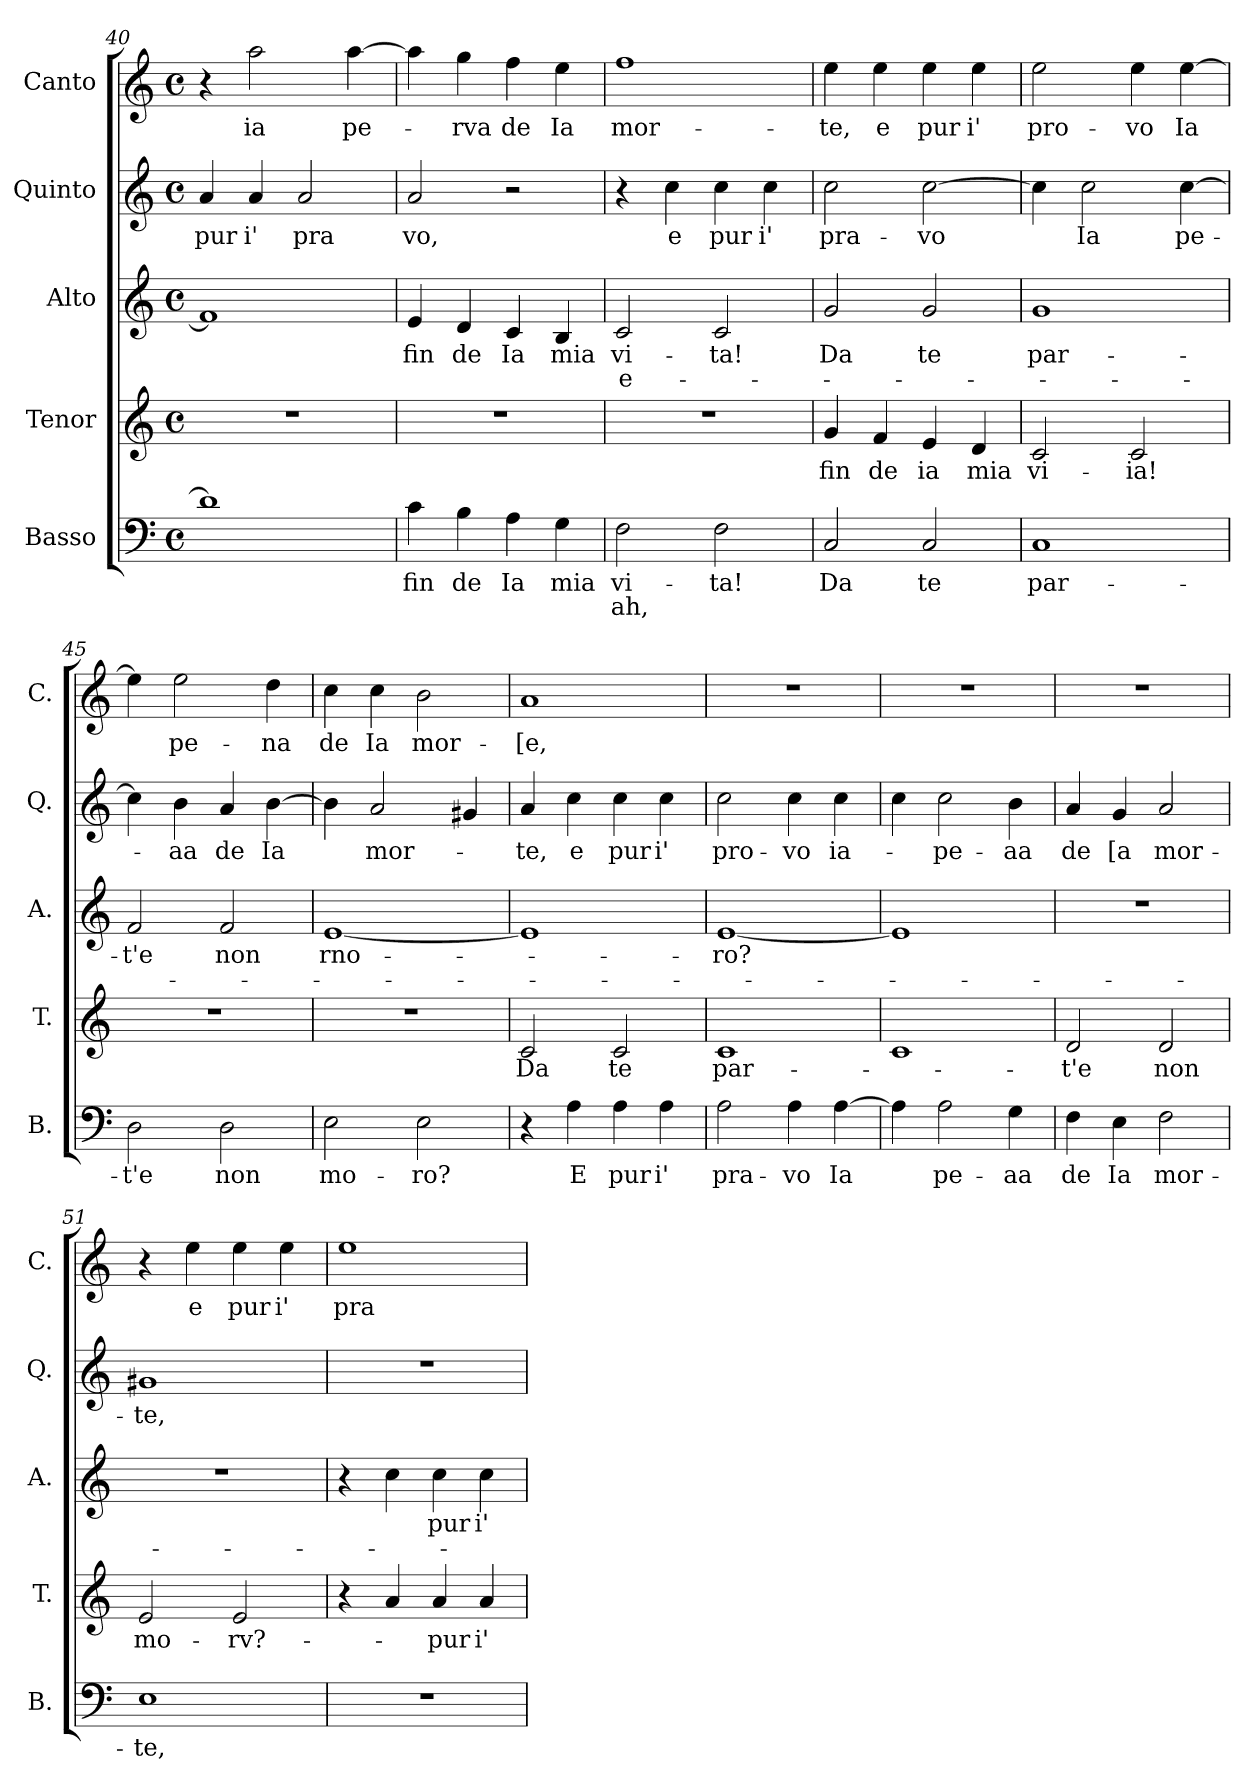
**kern	**text	**text	**kern	**text	**kern	**text	**text	**kern	**text	**kern	**text
*part5	*part5	*part5	*part4	*part4	*part3	*part3	*part3	*part2	*part2	*part1	*part1
*staff5	*staff5	*staff5	*staff4	*staff4	*staff3	*staff3	*staff3	*staff2	*staff2	*staff1	*staff1
*I"Basso	*	*	*I"Tenor	*	*I"Alto	*	*	*I"Quinto	*	*I"Canto	*
*I'B.	*	*	*I'T.	*	*I'A.	*	*	*I'Q.	*	*I'C.	*
*clefF4	*	*	*clefG2	*	*clefG2	*	*	*clefG2	*	*clefG2	*
*k[]	*	*	*k[]	*	*k[]	*	*	*k[]	*	*k[]	*
*M4/4	*	*	*M4/4	*	*M4/4	*	*	*M4/4	*	*M4/4	*
*met(c)	*	*	*met(c)	*	*met(c)	*	*	*met(c)	*	*met(c)	*
=40	=40	=40	=40	=40	=40	=40	=40	=40	=40	=40	=40
!	!	!	!	!	!	!	!	!	!LO:LY:b	!	!
1d]	.	.	1r	.	1f]	.	.	4a/	-pur	4r	.
!	!	!	!	!	!	!	!	!	!LO:LY:b	!	!LO:LY:b
.	.	.	.	.	.	.	.	4a/	-i'	2aa\	-ia
!	!	!	!	!	!	!	!	!	!LO:LY:b	!	!
.	.	.	.	.	.	.	.	2a/	-pra	.	.
!	!	!	!	!	!	!	!	!	!	!	!LO:LY:b
.	.	.	.	.	.	.	.	.	.	[4aa\	-pe-
=41	=41	=41	=41	=41	=41	=41	=41	=41	=41	=41	=41
!	!LO:LY:b	!	!	!	!	!LO:LY:b	!	!	!LO:LY:b	!	!
4c\	-fin	.	1r	.	4e/	-fin	.	2a/	-vo,	4aa\]	.
!	!LO:LY:b	!	!	!	!	!LO:LY:b	!	!	!	!	!LO:LY:b
4B\	-de	.	.	.	4d/	-de	.	.	.	4gg\	-rva
!	!LO:LY:b	!	!	!	!	!LO:LY:b	!	!	!	!	!LO:LY:b
4A\	-Ia	.	.	.	4c/	-Ia	.	2r	.	4ff\	-de
!	!LO:LY:b	!	!	!	!	!LO:LY:b	!	!	!	!	!LO:LY:b
4G\	-mia	.	.	.	4B/	-mia	.	.	.	4ee\	-Ia
=42	=42	=42	=42	=42	=42	=42	=42	=42	=42	=42	=42
!	!LO:LY:b	!LO:LY:b	!	!	!	!LO:LY:b	!LO:LY:b	!	!	!	!LO:LY:b
2F\	-vi-	-ah,	1r	.	2c/	-vi-	-e-	4r	.	1ff	-mor-
!	!	!	!	!	!	!	!	!	!LO:LY:b	!	!
.	.	.	.	.	.	.	.	4cc\	-e	.	.
!	!LO:LY:b	!	!	!	!	!LO:LY:b	!	!	!LO:LY:b	!	!
2F\	-ta!	.	.	.	2c/	-ta!	.	4cc\	-pur	.	.
!	!	!	!	!	!	!	!	!	!LO:LY:b	!	!
.	.	.	.	.	.	.	.	4cc\	-i'	.	.
!!LO:PB:g=z
=43	=43	=43	=43	=43	=43	=43	=43	=43	=43	=43	=43
!	!LO:LY:b	!	!	!LO:LY:b	!	!LO:LY:b	!	!	!LO:LY:b	!	!LO:LY:b
2C/	-Da	.	4g/	-fin	2g/	-Da	.	2cc\	-pra-	4ee\	-te,
!	!	!	!	!LO:LY:b	!	!	!	!	!	!	!LO:LY:b
.	.	.	4f/	-de	.	.	.	.	.	4ee\	-e
!	!LO:LY:b	!	!	!LO:LY:b	!	!LO:LY:b	!	!	!LO:LY:b	!	!LO:LY:b
2C/	-te	.	4e/	-ia	2g/	-te	.	[2cc\	-vo	4ee\	-pur
!	!	!	!	!LO:LY:b	!	!	!	!	!	!	!LO:LY:b
.	.	.	4d/	-mia	.	.	.	.	.	4ee\	-i'
=44	=44	=44	=44	=44	=44	=44	=44	=44	=44	=44	=44
!	!LO:LY:b	!	!	!LO:LY:b	!	!LO:LY:b	!	!	!	!	!LO:LY:b
1C	-par-	.	2c/	-vi-	1g	-par-	.	4cc\]	.	2ee\	-pro-
!	!	!	!	!	!	!	!	!	!LO:LY:b	!	!
.	.	.	.	.	.	.	.	2cc\	-Ia	.	.
!	!	!	!	!LO:LY:b	!	!	!	!	!	!	!LO:LY:b
.	.	.	2c/	-ia!	.	.	.	.	.	4ee\	-vo
!	!	!	!	!	!	!	!	!	!LO:LY:b	!	!LO:LY:b
.	.	.	.	.	.	.	.	[4cc\	-pe-	[4ee\	-Ia
=45	=45	=45	=45	=45	=45	=45	=45	=45	=45	=45	=45
!	!LO:LY:b	!	!	!	!	!LO:LY:b	!	!	!	!	!
2D\	-t'e	.	1r	.	2f/	-t'e	.	4cc\]	.	4ee\]	.
!	!	!	!	!	!	!	!	!	!LO:LY:b	!	!LO:LY:b
.	.	.	.	.	.	.	.	4b\	-aa	2ee\	-pe-
!	!LO:LY:b	!	!	!	!	!LO:LY:b	!	!	!LO:LY:b	!	!
2D\	-non	.	.	.	2f/	-non	.	4a/	-de	.	.
!	!	!	!	!	!	!	!	!	!LO:LY:b	!	!LO:LY:b
.	.	.	.	.	.	.	.	[4b\	-Ia	4dd\	-na
=46	=46	=46	=46	=46	=46	=46	=46	=46	=46	=46	=46
!	!LO:LY:b	!	!	!	!	!LO:LY:b	!	!	!	!	!LO:LY:b
2E\	-mo-	.	1r	.	[1e	-rno-	.	4b\]	.	4cc\	-de
!	!	!	!	!	!	!	!	!	!LO:LY:b	!	!LO:LY:b
.	.	.	.	.	.	.	.	2a/	-mor-	4cc\	-Ia
!	!LO:LY:b	!	!	!	!	!	!	!	!	!	!LO:LY:b
2E\	-ro?	.	.	.	.	.	.	.	.	2b\	-mor-
.	.	.	.	.	.	.	.	4g#X/	.	.	.
=47	=47	=47	=47	=47	=47	=47	=47	=47	=47	=47	=47
!	!	!	!	!LO:LY:b	!	!	!	!	!LO:LY:b	!	!LO:LY:b
4r	.	.	2c/	-Da	1e]	.	.	4a/	-te,	1a	-[e,
!	!LO:LY:b	!	!	!	!	!	!	!	!LO:LY:b	!	!
4A\	-E	.	.	.	.	.	.	4cc\	-e	.	.
!	!LO:LY:b	!	!	!LO:LY:b	!	!	!	!	!LO:LY:b	!	!
4A\	-pur	.	2c/	-te	.	.	.	4cc\	-pur	.	.
!	!LO:LY:b	!	!	!	!	!	!	!	!LO:LY:b	!	!
4A\	-i'	.	.	.	.	.	.	4cc\	-i'	.	.
=48	=48	=48	=48	=48	=48	=48	=48	=48	=48	=48	=48
!	!LO:LY:b	!	!	!LO:LY:b	!	!LO:LY:b	!	!	!LO:LY:b	!	!
2A\	-pra-	.	1c	-par-	[1e	-ro?	.	2cc\	-pro-	1r	.
!	!LO:LY:b	!	!	!	!	!	!	!	!LO:LY:b	!	!
4A\	-vo	.	.	.	.	.	.	4cc\	-vo	.	.
!	!LO:LY:b	!	!	!	!	!	!	!	!LO:LY:b	!	!
[4A\	-Ia	.	.	.	.	.	.	4cc\	-ia-	.	.
=49	=49	=49	=49	=49	=49	=49	=49	=49	=49	=49	=49
4A\]	.	.	1c	.	1e]	.	.	4cc\	.	1r	.
!	!LO:LY:b	!	!	!	!	!	!	!	!LO:LY:b	!	!
2A\	-pe-	.	.	.	.	.	.	2cc\	-pe-	.	.
!	!LO:LY:b	!	!	!	!	!	!	!	!LO:LY:b	!	!
4G\	-aa	.	.	.	.	.	.	4b\	-aa	.	.
=50	=50	=50	=50	=50	=50	=50	=50	=50	=50	=50	=50
!	!LO:LY:b	!	!	!LO:LY:b	!	!	!	!	!LO:LY:b	!	!
4F\	-de	.	2d/	-t'e	1r	.	.	4a/	-de	1r	.
!	!LO:LY:b	!	!	!	!	!	!	!	!LO:LY:b	!	!
4E\	-Ia	.	.	.	.	.	.	4g/	-[a	.	.
!	!LO:LY:b	!	!	!LO:LY:b	!	!	!	!	!LO:LY:b	!	!
2F\	-mor-	.	2d/	-non	.	.	.	2a/	-mor-	.	.
=51	=51	=51	=51	=51	=51	=51	=51	=51	=51	=51	=51
!	!LO:LY:b	!	!	!LO:LY:b	!	!	!	!	!LO:LY:b	!	!
1E	-te,	.	2e/	-mo-	1r	.	.	1g#X	-te,	4r	.
!	!	!	!	!	!	!	!	!	!	!	!LO:LY:b
.	.	.	.	.	.	.	.	.	.	4ee\	-e
!	!	!	!	!LO:LY:b	!	!	!	!	!	!	!LO:LY:b
.	.	.	2e/	-rv?-	.	.	.	.	.	4ee\	-pur
!	!	!	!	!	!	!	!	!	!	!	!LO:LY:b
.	.	.	.	.	.	.	.	.	.	4ee\	-i'
!!LO:LB:g=z
=52	=52	=52	=52	=52	=52	=52	=52	=52	=52	=52	=52
!	!	!	!	!	!	!	!	!	!	!	!LO:LY:b
1r	.	.	4r	.	4r	.	.	1r	.	1ee	-pra-
.	.	.	4a/	.	4cc\	.	.	.	.	.	.
!	!	!	!	!LO:LY:b	!	!LO:LY:b	!	!	!	!	!
.	.	.	4a/	-pur	4cc\	-pur	.	.	.	.	.
!	!	!	!	!LO:LY:b	!	!LO:LY:b	!	!	!	!	!
.	.	.	4a/	-i'	4cc\	-i'	.	.	.	.	.
=	=	=	=	=	=	=	=	=	=	=	=
*-	*-	*-	*-	*-	*-	*-	*-	*-	*-	*-	*-
